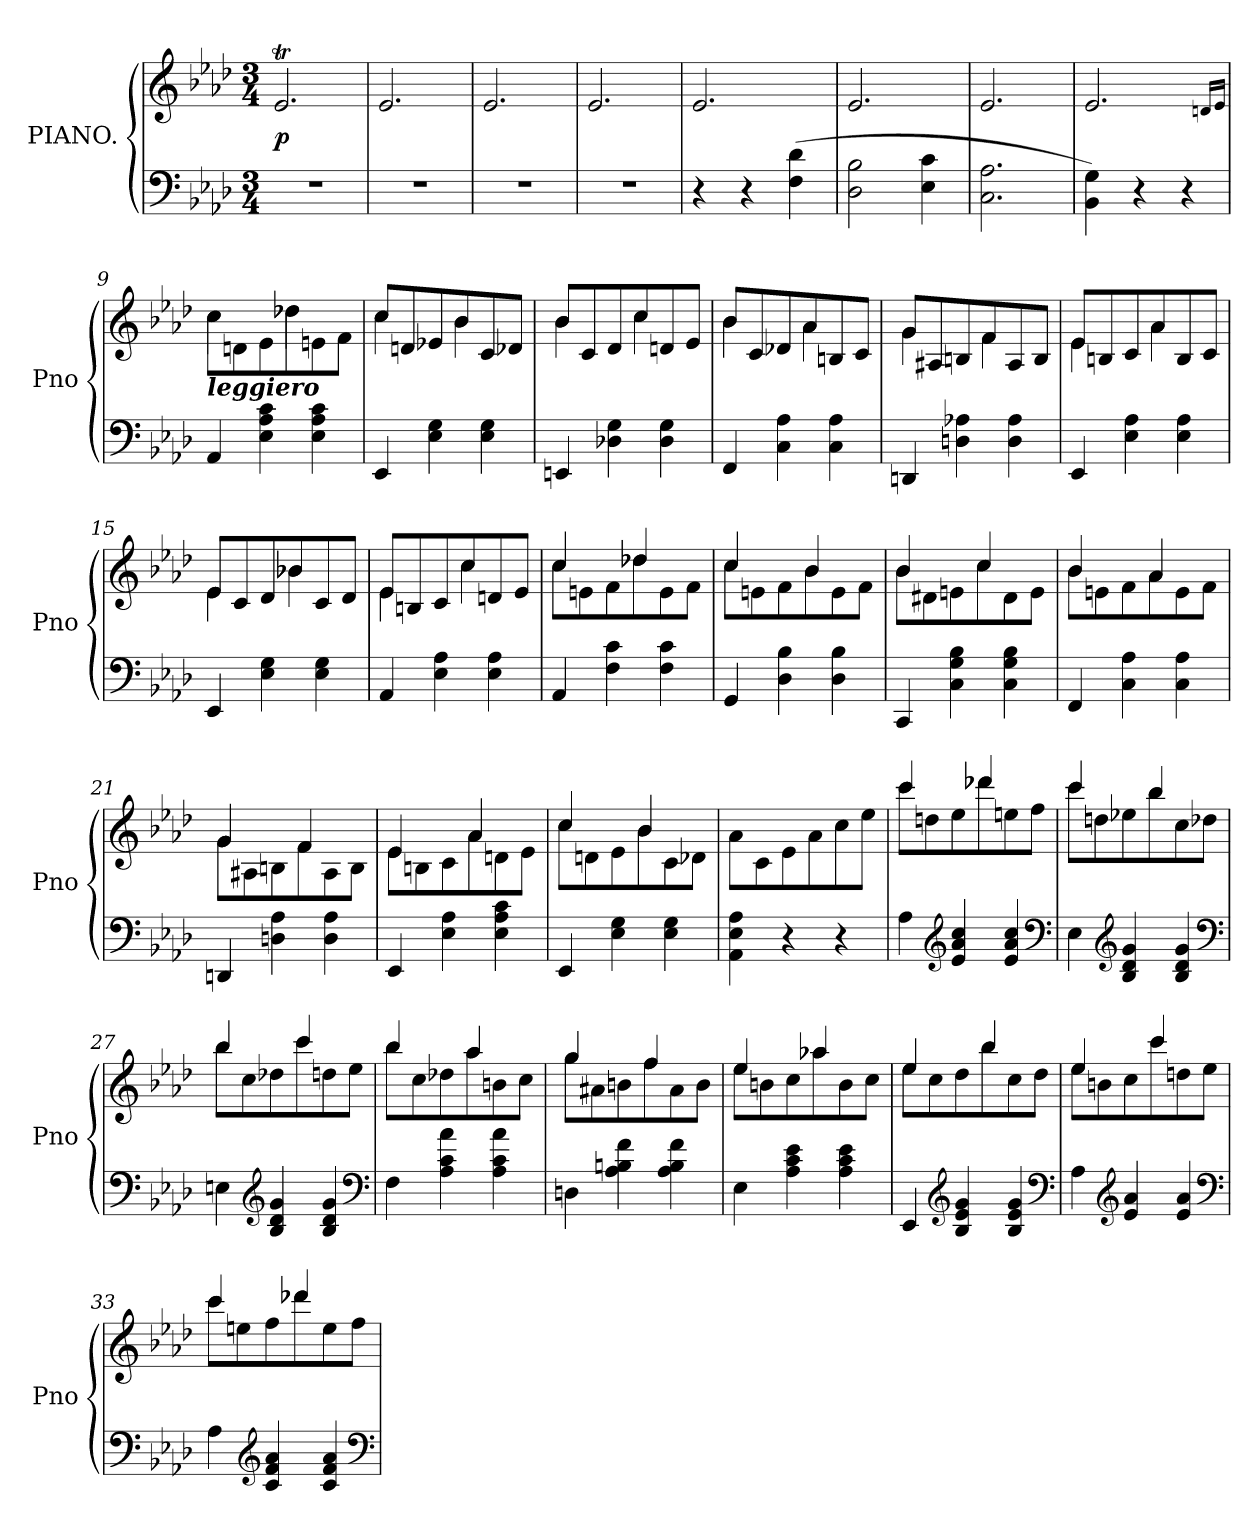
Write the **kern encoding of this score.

**kern	**kern	**dynam
*part1	*part1	*part1
*staff2	*staff1	*staff1/2
*I"PIANO.	*	*
*I'Pno	*	*
*clefF4	*clefG2	*
*k[b-e-a-d-]	*k[b-e-a-d-]	*
*A-:	*A-:	*
*M3/4	*M3/4	*
=1	=1	=1
2.rF	2.e-T	p
=2	=2	=2
2.rF	2.e-	.
=3	=3	=3
2.rF	2.e-	.
=4	=4	=4
2.rF	2.e-	.
=5	=5	=5
4r	2.e-	.
4r	.	.
(>4F 4d-	.	.
=6	=6	=6
2D- 2B-	2.e-	.
4E- 4c	.	.
=7	=7	=7
2.C 2.A-	2.e-	.
=8	=8	=8
4BB- 4G)	2.e-	.
4r	.	.
4r	.	.
.	16qqdn/LL	.
.	16qqe-/JJ	.
=9	=9	=9
*	*^	*
!	!LO:TX:b:Bi:t=leggiero	!	!
4AA-	8ccTTT\L	4cc\	.
.	8dn\	.	.
4E- 4A- 4c	8e-/	8raayy	.
.	8dd-X	4dd-X\	.
4E- 4A- 4c	8en	.	.
.	8fJ	8raayy	.
=10	=10	=10	=10
4EE-	8ccL	4cc\	.
.	8dn/	.	.
4E- 4G	8e-X	8rffyy	.
.	8b-	4b-\	.
4E- 4G	8c	.	.
.	8d-XJ	8ryy	.
=11	=11	=11	=11
4EEn	8b-L	4b-\	.
.	8c/	.	.
4D-X 4G	8d-	8rffyy	.
.	8cc	4cc\	.
4D- 4G	8dn	.	.
.	8e-J	8rffyy	.
=12	=12	=12	=12
4FF	8b-L	4b-\	.
.	8c/	.	.
4C 4A-	8d-X	8rffyy	.
.	8a-	4a-\	.
4C 4A-	8Bn	.	.
.	8cJ	8ryy	.
=13	=13	=13	=13
4DDn	8gL	4g\	.
.	8A#X	.	.
4Dn 4A-X	8Bn/	8rgyy	.
.	8f	4f\	.
4D 4A-	8A#	.	.
.	8BJ	8ryy	.
=14	=14	=14	=14
4EE-	8e-L	4e-\	.
.	8Bn/	.	.
4E- 4A-	8c	8ryy	.
.	8a-	4a-\	.
4E- 4A-	8B	.	.
.	8cJ	8ryy	.
=15	=15	=15	=15
4EE-	8e-L	4e-\	.
.	8c/	.	.
4E- 4G	8d-	8rddyy	.
.	8b-X	4b-X\	.
4E- 4G	8c	.	.
.	8d-J	8rddyy	.
=16	=16	=16	=16
4AA-	8e-L	4e-\	.
.	8Bn/	.	.
4E- 4A-	8c	8ryy	.
.	8cc	4cc\	.
4E- 4A-	8dn	.	.
.	8e-J	8rddyy	.
=17	=17	=17	=17
4AA-	4cc	8ccL	.
.	.	8en	.
4F 4c	8rffyy	8f	.
.	4dd-X	8dd-X	.
4F 4c	.	8e	.
.	8rffyy	8fJ	.
=18	=18	=18	=18
4GG	4cc	8ccL	.
.	.	8en	.
4D- 4B-	8rddyy	8f	.
.	4b-	8b-	.
4D- 4B-	.	8e	.
.	8rddyy	8fJ	.
=19	=19	=19	=19
4CC	4b-	8b-L	.
.	.	8d#X	.
4C 4G 4B-	8rddyy	8en	.
.	4cc	8cc	.
4C 4G 4B-	.	8d#	.
.	8rddyy	8eJ	.
=20	=20	=20	=20
4FF	4b-	8b-L	.
.	.	8en	.
4C 4A-	8rddyy	8f	.
.	4a-	8a-	.
4C 4A-	.	8e	.
.	8rffyy	8fJ	.
=21	=21	=21	=21
4DDn	4g	8gL	.
.	.	8A#X	.
4Dn 4A-	8ryy	8Bn	.
.	4f	8f	.
4D 4A-	.	8A#	.
.	8ryy	8BJ	.
=22	=22	=22	=22
4EE-	4e-	8e-L	.
.	.	8Bn	.
4E- 4A-	8rddyy	8c	.
.	4a-	8a-	.
4E- 4A- 4c	.	8dn	.
.	8ryy	8e-J	.
=23	=23	=23	=23
4EE-	4cc	8ccL	.
.	.	8dn	.
4E- 4G	8rddyy	8e-	.
.	4b-	8b-	.
4E- 4G	.	8c	.
.	8ryy	8d-XJ	.
*	*v	*v	*
=24	=24	=24
4AA- 4E- 4A-	8a-\L	.
.	8c	.
4r	8e-	.
.	8a-	.
4r	8cc	.
.	8ee-J	.
=25	=25	=25
*	*^	*
4A-	4ccc	8cccL	.
.	.	8ddn	.
*clefG2	*	*	*
4e- 4a- 4cc	8rgggyy	8ee-	.
.	4ddd-X	8ddd-X	.
4e- 4a- 4cc	.	8een	.
.	8rgggyy	8ffJ	.
*clefF4	*	*	*
=26	=26	=26	=26
4E-	4ccc	8cccL	.
.	.	8ddn	.
*clefG2	*	*	*
4B- 4d- 4g	8reeeyy	8ee-X	.
.	4bb-	8bb-	.
4B- 4d- 4g	.	8cc	.
.	8reeeyy	8dd-XJ	.
*clefF4	*	*	*
=27	=27	=27	=27
4En	4bb-	8bb-L	.
.	.	8cc	.
*clefG2	*	*	*
4B- 4d- 4g	8rcccyy	8dd-X	.
.	4ccc	8ccc	.
4B- 4d- 4g	.	8ddn	.
.	8reeeyy	8ee-J	.
*clefF4	*	*	*
=28	=28	=28	=28
4F	4bb-	8bb-L	.
.	.	8cc	.
4A- 4c 4a-	8reeeyy	8dd-X	.
.	4aa-	8aa-	.
4A- 4c 4a-	.	8bn	.
.	8raayy	8ccJ	.
=29	=29	=29	=29
4Dn	4gg	8ggL	.
.	.	8a#X	.
4A- 4Bn 4f	8raayy	8bn	.
.	4ff	8ff	.
4A- 4B 4f	.	8a#	.
.	8rcccyy	8bJ	.
=30	=30	=30	=30
4E-	4ee-	8ee-L	.
.	.	8bn	.
4A- 4c 4e-	8rcccyy	8cc	.
.	4aa-X	8aa-X	.
4A- 4c 4e-	.	8b	.
.	8rcccyy	8ccJ	.
=31	=31	=31	=31
4EE-	4ee-	8ee-L	.
.	.	8cc	.
*clefG2	*	*	*
4B- 4e- 4g	8rcccyy	8dd-	.
.	4bb-	8bb-	.
4B- 4e- 4g	.	8cc	.
.	8rcccyy	8dd-J	.
*clefF4	*	*	*
=32	=32	=32	=32
4A-	4ee-	8ee-L	.
.	.	8bn	.
*clefG2	*	*	*
4e- 4a-	8rcccyy	8cc	.
.	4ccc	8ccc	.
4e- 4a-	.	8ddn	.
.	8rcccyy	8ee-J	.
*clefF4	*	*	*
=33	=33	=33	=33
4A-	4ccc	8cccL	.
.	.	8een	.
*clefG2	*	*	*
4c 4f 4a-	8rcccyy	8ff	.
.	4ddd-X	8ddd-X	.
4c 4f 4a-	.	8ee	.
.	8reeeyy	8ffJ	.
*	*v	*v	*
*clefF4	*	*
=	=	=
*-	*-	*-
